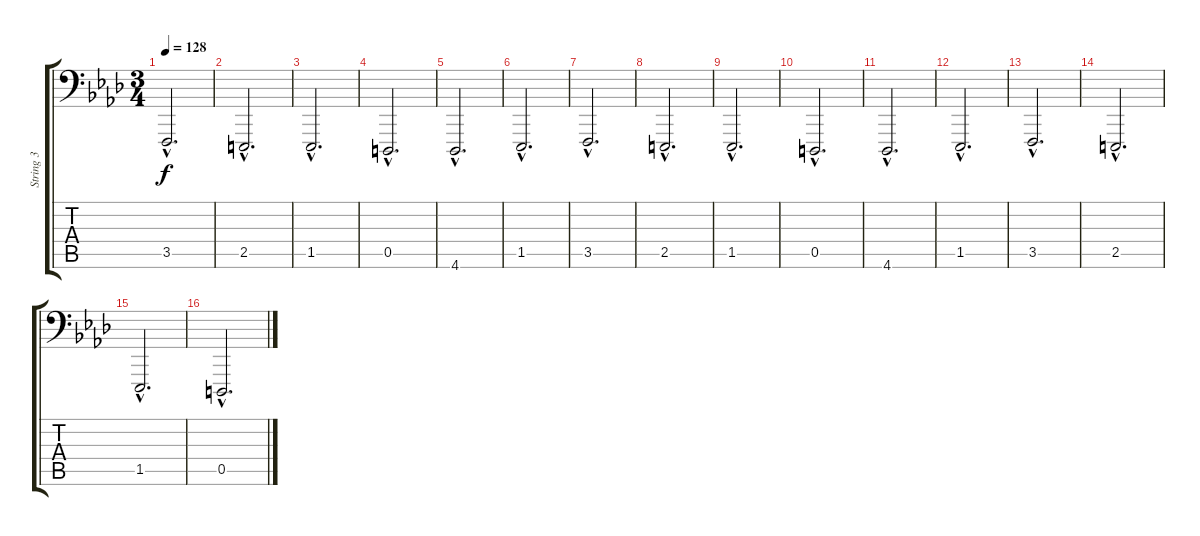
\track ("String 3" "String 3") {instrument stringensemble1}
\staff {score tabs}
\tuning (Bb2 F2 C2 G1 D1 A0) {hide}
\ts (3 4)
\tempo 128
\clef f4
\ks fminor
3.5{hac}.2{d dy f} |
2.5{hac}.2{d} |
1.5{hac}.2{d} |
0.5{hac}.2{d} |
4.6{hac}.2{d} |
1.5{hac}.2{d} |
3.5{hac}.2{d} |
2.5{hac}.2{d} |
1.5{hac}.2{d} |
0.5{hac}.2{d} |
4.6{hac}.2{d} |
1.5{hac}.2{d} |
3.5{hac}.2{d} |
2.5{hac}.2{d} |
1.5{hac}.2{d} |
0.5{hac}.2{d}
